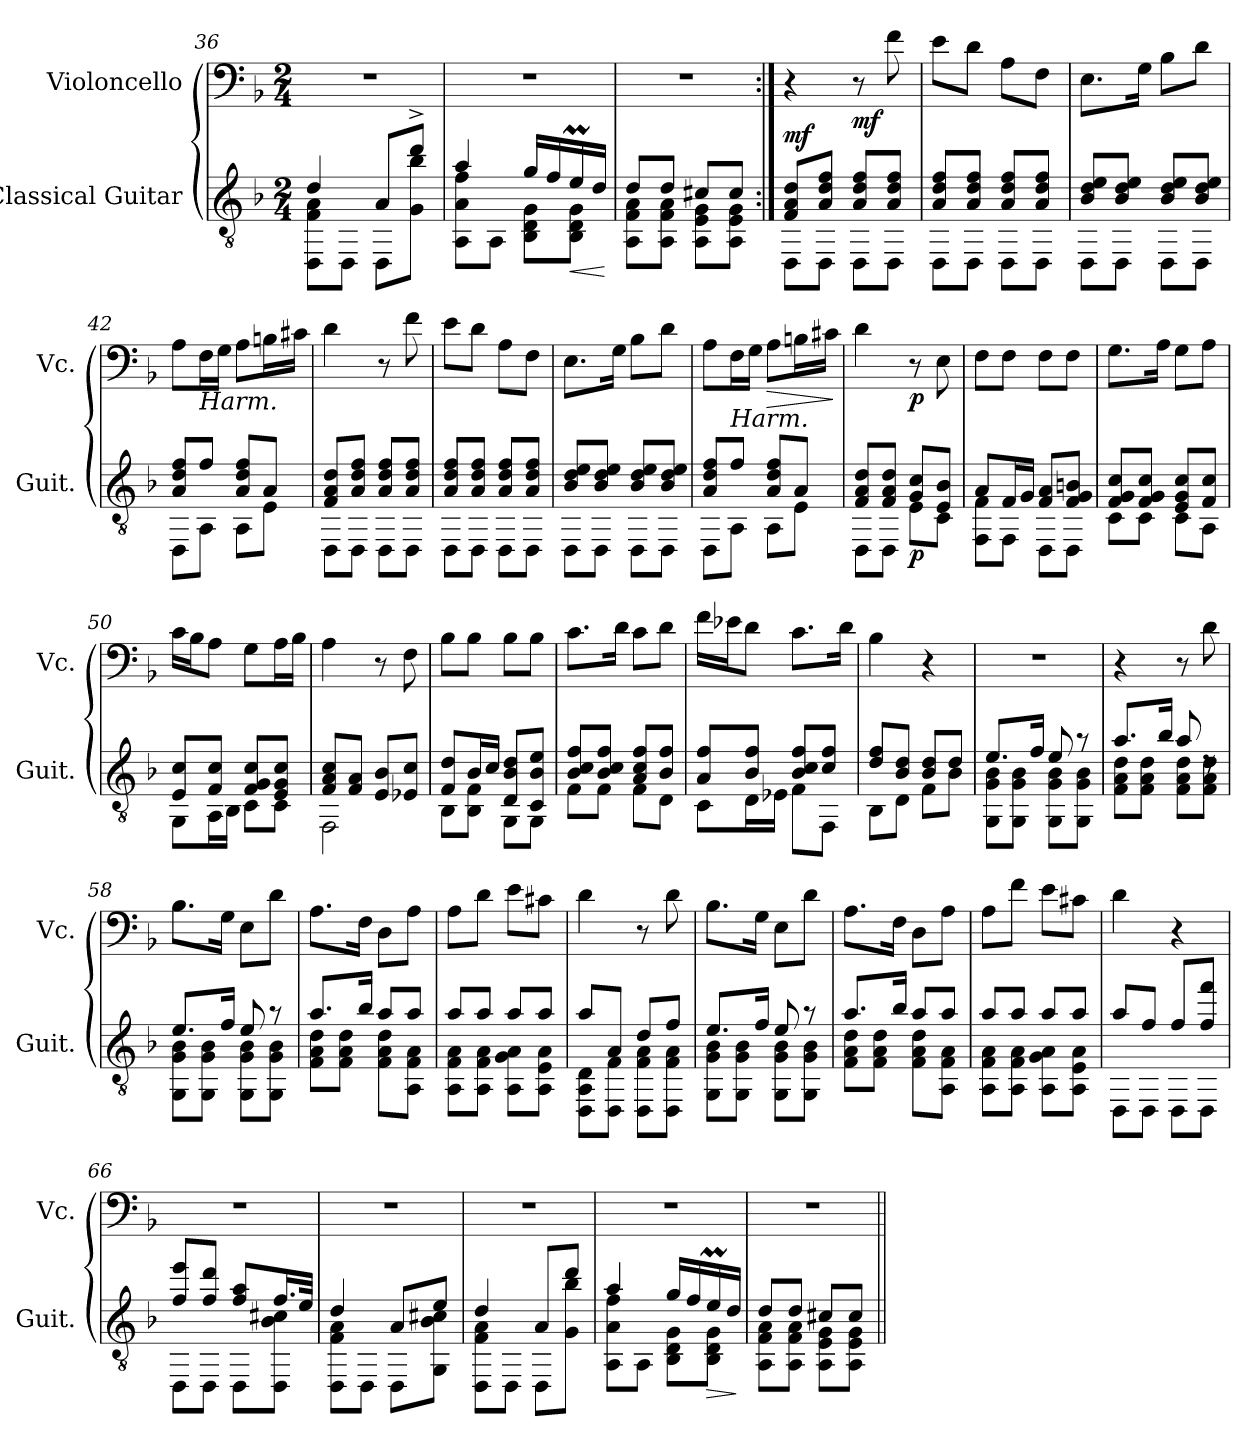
**kern	**dynam	**kern	**dynam
*part2	*part2	*part1	*part1
*staff2	*staff2	*staff1	*staff1
*I"Classical Guitar	*	*I"Violoncello	*
*I'Guit.	*	*I'Vc.	*
*clefGv2	*	*clefF4	*
*k[b-]	*	*k[b-]	*
*M2/4	*	*M2/4	*
=36	=36	=36	=36
*^	*	*	*
4d/	8DD\ 8F\ 8A\L	.	2r	.
.	8DD\J	.	.	.
8A/L	8DD\L	.	.	.
8dd^/J	8G\ 8b-\J	.	.	.
=37	=37	=37	=37	=37
4a/	8AA\ 8A\ 8f\L	.	2r	.
.	8AA\J	.	.	.
16g/LL	8BB-\ 8D\ 8G\L	.	.	.
16f/	.	.	.	.
!	!	!LO:HP:b	!	!
16em/	8BB-\ 8D\ 8G\J	<	.	.
16d/JJ	.	.	.	.
*v	*v	*	*	*
.	[	.	.
=38	=38	=38	=38
*^	*	*	*
8d/L	8AA\ 8F\ 8A\L	.	2r	.
8d/J	8AA\ 8F\ 8A\J	.	.	.
8c#X/L	8AA\ 8E\ 8G\L	.	.	.
8c#/J	8AA\ 8E\ 8G\J	.	.	.
!!LO:LB:g=z
=39:|!	=39:|!	=39:|!	=39:|!	=39:|!
!	!	!LO:DY:a	!	!
8F/ 8A/ 8d/L	8DD\L	mf	4r	.
8A/ 8d/ 8f/J	8DD\J	.	.	.
!	!	!	!	!LO:DY:b
8A/ 8d/ 8f/L	8DD\L	.	8r	mf
8A/ 8d/ 8f/J	8DD\J	.	8f\	.
=40	=40	=40	=40	=40
8A/ 8d/ 8f/L	8DD\L	.	8e\L	.
8A/ 8d/ 8f/J	8DD\J	.	8d\J	.
8A/ 8d/ 8f/L	8DD\L	.	8A\L	.
8A/ 8d/ 8f/J	8DD\J	.	8F\J	.
=41	=41	=41	=41	=41
8B-/ 8d/ 8e/L	8DD\L	.	8.E\L	.
8B-/ 8d/ 8e/J	8DD\J	.	.	.
.	.	.	16G\Jk	.
8B-/ 8d/ 8e/L	8DD\L	.	8B-\L	.
8B-/ 8d/ 8e/J	8DD\J	.	8d\J	.
=42	=42	=42	=42	=42
8A/ 8d/ 8f/L	8DD\L	.	8A\L	.
!	!	!	!LO:TX:b:i:t=Harm.	!
8f/J	8AA\J	.	16F\L	.
.	.	.	16G\JJ	.
8A/ 8d/ 8f/L	8AA\L	.	8A\L	.
8A/J	8E\J	.	16Bn\L	.
.	.	.	16c#X\JJ	.
=43	=43	=43	=43	=43
8F/ 8A/ 8d/L	8DD\L	.	4d\	.
8A/ 8d/ 8f/J	8DD\J	.	.	.
8A/ 8d/ 8f/L	8DD\L	.	8r	.
8A/ 8d/ 8f/J	8DD\J	.	8f\	.
=44	=44	=44	=44	=44
8A/ 8d/ 8f/L	8DD\L	.	8e\L	.
8A/ 8d/ 8f/J	8DD\J	.	8d\J	.
8A/ 8d/ 8f/L	8DD\L	.	8A\L	.
8A/ 8d/ 8f/J	8DD\J	.	8F\J	.
=45	=45	=45	=45	=45
8B-/ 8d/ 8e/L	8DD\L	.	8.E\L	.
8B-/ 8d/ 8e/J	8DD\J	.	.	.
.	.	.	16G\Jk	.
8B-/ 8d/ 8e/L	8DD\L	.	8B-\L	.
8B-/ 8d/ 8e/J	8DD\J	.	8d\J	.
!!LO:LB:g=z
=46	=46	=46	=46	=46
8A/ 8d/ 8f/L	8DD\L	.	8A\L	.
!	!	!	!LO:TX:b:i:t=Harm.	!
8f/J	8AA\J	.	16F\L	.
.	.	.	16G\JJ	.
!	!	!	!	!LO:HP:b
8A/ 8d/ 8f/L	8AA\L	.	8A\L	>
8A/J	8E\J	.	16Bn\L	.
.	.	.	16c#X\JJ	.
*v	*v	*	*	*
.	.	.	]
=47	=47	=47	=47
*^	*	*	*
8F/ 8A/ 8d/L	8DD\L	.	4d\	.
8F/ 8A/ 8d/J	8DD\J	.	.	.
!	!	!LO:DY:b	!	!LO:DY:b
8G/ 8c/L	8E\L	p	8r	p
8E/ 8B-/J	8C\J	.	8E\	.
=48	=48	=48	=48	=48
8A/L	8FF\ 8F\L	.	8F\L	.
16F/L	8FF\J	.	8F\J	.
16G/JJ	.	.	.	.
8F/ 8A/L	8DD\L	.	8F\L	.
8F/ 8G/ 8Bn/J	8DD\J	.	8F\J	.
=49	=49	=49	=49	=49
8F/ 8G/ 8c/L	8C\L	.	8.G\L	.
8F/ 8G/ 8c/J	8C\J	.	.	.
.	.	.	16A\Jk	.
8E/ 8G/ 8c/L	8C\L	.	8G\L	.
8F/ 8c/J	8AA\J	.	8A\J	.
=50	=50	=50	=50	=50
8E/ 8c/L	8GG\L	.	16c\LL	.
.	.	.	16B-\J	.
8F/ 8c/J	16AA\L	.	8A\J	.
.	16BB-\JJ	.	.	.
8F/ 8G/ 8c/L	8C\L	.	8G\L	.
8E/ 8G/ 8c/J	8C\J	.	16A\L	.
.	.	.	16B-\JJ	.
=51	=51	=51	=51	=51
8F/ 8A/ 8c/L	2FF\	.	4A\	.
8F/ 8A/J	.	.	.	.
8E/ 8B-/L	.	.	8r	.
8E-X/ 8c/J	.	.	8F\	.
!!LO:PB:g=z
=52	=52	=52	=52	=52
8F/ 8d/L	8BB-\L	.	8B-\L	.
16B-/L	8BB-\ 8F\J	.	8B-\J	.
16c/JJ	.	.	.	.
8D/ 8B-/ 8d/L	8GG\L	.	8B-\L	.
8C/ 8B-/ 8e/J	8GG\J	.	8B-\J	.
=53	=53	=53	=53	=53
8B-/ 8c/ 8f/L	8F\L	.	8.c\L	.
8B-/ 8c/ 8f/J	8F\J	.	.	.
.	.	.	16d\Jk	.
8A/ 8c/ 8f/L	8F\L	.	8c\L	.
8B-/ 8f/J	8D\J	.	8d\J	.
=54	=54	=54	=54	=54
8A/ 8f/L	8C\L	.	16f\LL	.
.	.	.	16e-X\J	.
8B-/ 8f/J	16D\L	.	8d\J	.
.	16E-X\JJ	.	.	.
8B-/ 8c/ 8f/L	8F\L	.	8.c\L	.
8c/ 8f/J	8FF\J	.	.	.
.	.	.	16d\Jk	.
=55	=55	=55	=55	=55
8d/ 8f/L	8BB-\L	.	4B-\	.
8B-/ 8d/J	8D\J	.	.	.
8B-/ 8d/L	8F\L	.	4r	.
8d/J	8B-\J	.	.	.
=56	=56	=56	=56	=56
8.e/L	8GG\ 8G\ 8B-\L	.	2r	.
.	8GG\ 8G\ 8B-\J	.	.	.
16f/Jk	.	.	.	.
8e/	8GG\ 8G\ 8B-\L	.	.	.
8r	8GG\ 8G\ 8B-\J	.	.	.
=57	=57	=57	=57	=57
8.a/L	8F\ 8A\ 8d\L	.	4r	.
.	8F\ 8A\ 8d\J	.	.	.
16b-/Jk	.	.	.	.
8a/	8F\ 8A\ 8d\L	.	8r	.
8rd	8F\ 8A\ 8d\J	.	8d\	.
!!LO:LB:g=z
=58	=58	=58	=58	=58
8.e/L	8GG\ 8G\ 8B-\L	.	8.B-\L	.
.	8GG\ 8G\ 8B-\J	.	.	.
16f/Jk	.	.	16G\Jk	.
8e/	8GG\ 8G\ 8B-\L	.	8E\L	.
8r	8GG\ 8G\ 8B-\J	.	8d\J	.
=59	=59	=59	=59	=59
8.a/L	8F\ 8A\ 8d\L	.	8.A\L	.
.	8F\ 8A\ 8d\J	.	.	.
16b-/Jk	.	.	16F\Jk	.
8a/L	8F\ 8A\ 8d\L	.	8D\L	.
8a/J	8AA\ 8F\ 8A\J	.	8A\J	.
=60	=60	=60	=60	=60
8a/L	8AA\ 8F\ 8A\L	.	8A\L	.
8a/J	8AA\ 8F\ 8A\J	.	8d\J	.
8a/L	8AA\ 8G\ 8A\L	.	8e\L	.
8a/J	8AA\ 8E\ 8A\J	.	8c#X\J	.
=61	=61	=61	=61	=61
8a/L	8DD\ 8AA\ 8D\L	.	4d\	.
8A/J	8DD\ 8F\J	.	.	.
8d/L	8DD\ 8F\ 8A\L	.	8r	.
8f/J	8DD\ 8F\ 8A\J	.	8d\	.
=62	=62	=62	=62	=62
8.e/L	8GG\ 8G\ 8B-\L	.	8.B-\L	.
.	8GG\ 8G\ 8B-\J	.	.	.
16f/Jk	.	.	16G\Jk	.
8e/	8GG\ 8G\ 8B-\L	.	8E\L	.
8r	8GG\ 8G\ 8B-\J	.	8d\J	.
=63	=63	=63	=63	=63
8.a/L	8F\ 8A\ 8d\L	.	8.A\L	.
.	8F\ 8A\ 8d\J	.	.	.
16b-/Jk	.	.	16F\Jk	.
8a/L	8F\ 8A\ 8d\L	.	8D\L	.
8a/J	8AA\ 8F\ 8A\J	.	8A\J	.
=64	=64	=64	=64	=64
8a/L	8AA\ 8F\ 8A\L	.	8A\L	.
8a/J	8AA\ 8F\ 8A\J	.	8f\J	.
8a/L	8AA\ 8G\ 8A\L	.	8e\L	.
8a/J	8AA\ 8E\ 8A\J	.	8c#X\J	.
!!LO:LB:g=z
=65	=65	=65	=65	=65
8a/L	8DD\L	.	4d\	.
8f/J	8DD\J	.	.	.
8f/L	8DD\L	.	4r	.
8f/ 8ff/J	8DD\J	.	.	.
=66	=66	=66	=66	=66
8f/ 8ee/L	8DD\L	.	2r	.
8f/ 8dd/J	8DD\J	.	.	.
8f/ 8a/L	8DD\L	.	.	.
16.f/L	8DD\ 8B-\ 8c#X\J	.	.	.
32e/JJk	.	.	.	.
=67	=67	=67	=67	=67
4d/	8DD\ 8F\ 8A\L	.	2r	.
.	8DD\J	.	.	.
8A/L	8DD\L	.	.	.
8e/J	8GG\ 8B-\ 8c#X\J	.	.	.
=68	=68	=68	=68	=68
4d/	8DD\ 8F\ 8A\L	.	2r	.
.	8DD\J	.	.	.
8A/L	8DD\L	.	.	.
8dd/J	8G\ 8b-\J	.	.	.
=69	=69	=69	=69	=69
4a/	8AA\ 8A\ 8f\L	.	2r	.
.	8AA\J	.	.	.
16g/LL	8BB-\ 8D\ 8G\L	.	.	.
16f/	.	.	.	.
!	!	!LO:HP:b	!	!
16em/	8BB-\ 8D\ 8G\J	>	.	.
16d/JJ	.	.	.	.
*v	*v	*	*	*
.	]	.	.
=70	=70	=70	=70
*^	*	*	*
8d/L	8AA\ 8F\ 8A\L	.	2r	.
8d/J	8AA\ 8F\ 8A\J	.	.	.
8c#X/L	8AA\ 8E\ 8G\L	.	.	.
8c#/J	8AA\ 8E\ 8G\J	.	.	.
*v	*v	*	*	*
=||	=||	=||	=||
*-	*-	*-	*-
